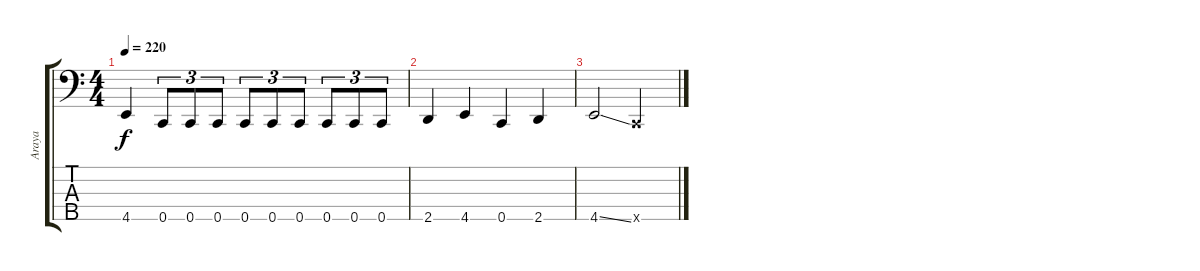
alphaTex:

\track ("Araya" "Araya") {instrument electricbasspick}
\staff {score tabs}
\tuning (G2 Eb2 Bb1 F1 C1) {hide}
\ts (4 4)
\tempo 220
\clef f4
\ks c
4.5.4{dy f} 0.5.8{tu (3 2)} 0.5.8{tu (3 2)} 0.5.8{tu (3 2)} 0.5.8{tu (3 2)} 0.5.8{tu (3 2)} 0.5.8{tu (3 2)} 0.5.8{tu (3 2)} 0.5.8{tu (3 2)} 0.5.8{tu (3 2)} |
2.5.4 4.5.4 0.5.4 2.5.4 |
4.5{ss}.2 0.5{x}.2
